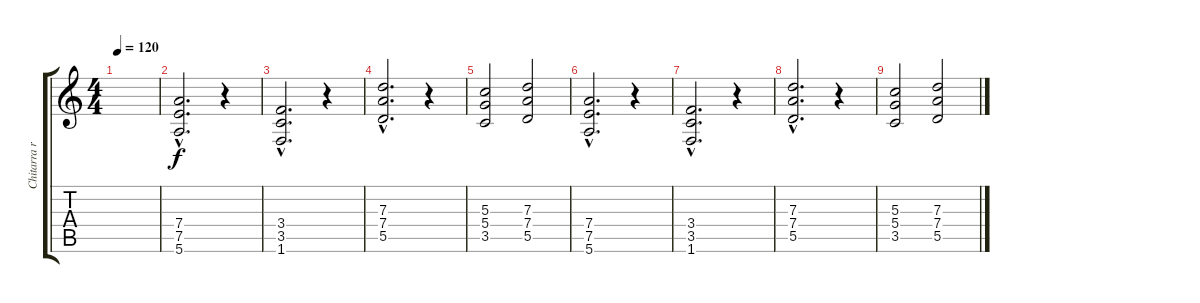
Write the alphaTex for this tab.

\track ("Chitarra ritmica" "Chitarra r") {instrument electricguitarclean}
\staff {score tabs}
\tuning (E4 B3 G3 D3 A2 E2) {hide}
\ts (4 4)
\tempo 120
\clef g2
\ks c
|
(7.4{hac} 7.5{hac} 5.6).2{d} r.4 |
(3.4{hac} 3.5{hac} 1.6{hac}).2{d} r.4 |
(7.3{hac} 7.4{hac} 5.5{hac}).2{d} r.4 |
(5.3 5.4 3.5).2 (7.3 7.4 5.5).2 |
(7.4{hac} 7.5{hac} 5.6).2{d} r.4 |
(3.4{hac} 3.5{hac} 1.6{hac}).2{d} r.4 |
(7.3{hac} 7.4{hac} 5.5{hac}).2{d} r.4 |
(5.3 5.4 3.5).2 (7.3 7.4 5.5).2
